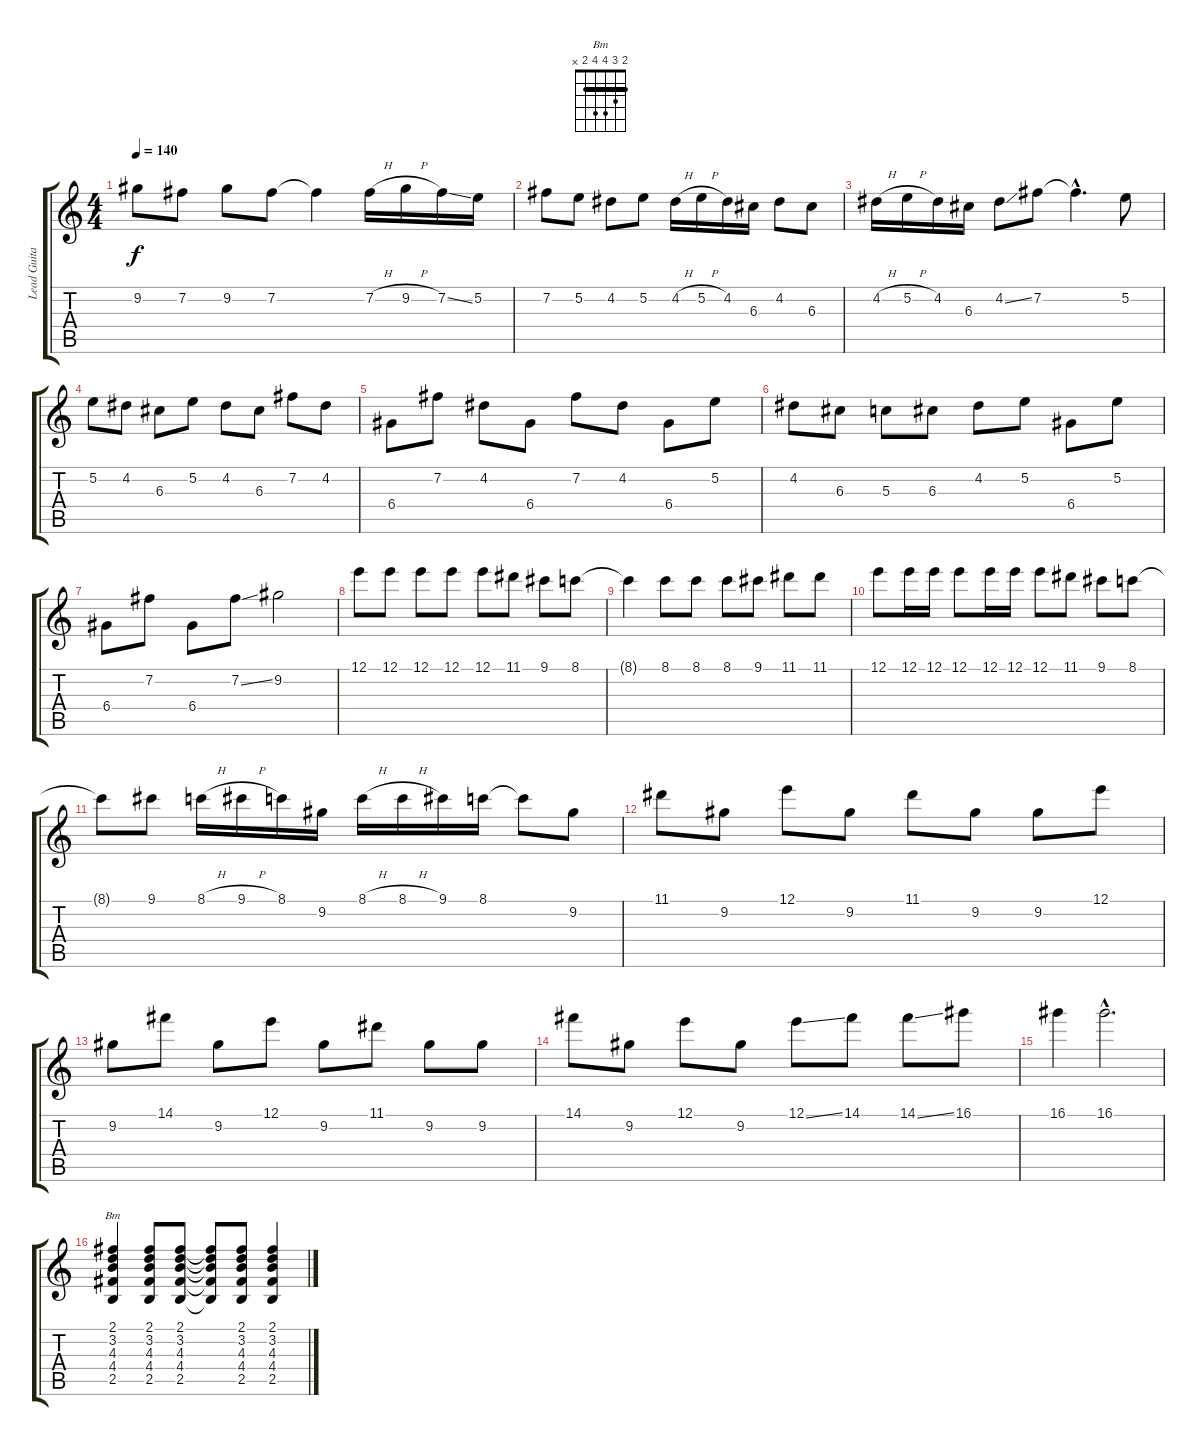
\track ("Lead Guitar" "Lead Guita") {instrument overdrivenguitar}
\staff {score tabs}
\tuning (E4 B3 G3 D3 A2 E2) {hide}
\chord ("Bm" 2 3 4 4 2 x) {barre 2}
\ts (4 4)
\tempo 140
\clef g2
\ks c
9.2.8{dy f} 7.2.8 9.2.8 7.2.8 7.2{t}.4 7.2{h}.16 9.2{h}.16 7.2{ss}.16 5.2.16 |
7.2.8 5.2.8 4.2.8 5.2.8 4.2{h}.16 5.2{h}.16 4.2.16 6.3.16 4.2.8 6.3.8 |
4.2{h}.16 5.2{h}.16 4.2.16 6.3.16 4.2{ss}.8 7.2.8 7.2{hac t}.4{d} 5.2.8 |
5.2.8 4.2.8 6.3.8 5.2.8 4.2.8 6.3.8 7.2.8 4.2.8 |
6.4.8 7.2.8 4.2.8 6.4.8 7.2.8 4.2.8 6.4.8 5.2.8 |
4.2.8 6.3.8 5.3.8 6.3.8 4.2.8 5.2.8 6.4.8 5.2.8 |
6.4.8 7.2.8 6.4.8 7.2{ss}.8 9.2.2 |
12.1.8 12.1.8 12.1.8 12.1.8 12.1.8 11.1.8 9.1.8 8.1.8 |
8.1{t}.4 8.1.8 8.1.8 8.1.8 9.1.8 11.1.8 11.1.8 |
12.1.8 12.1.16 12.1.16 12.1.8 12.1.16 12.1.16 12.1.8 11.1.8 9.1.8 8.1.8 |
8.1{t}.8 9.1.8 8.1{h}.16 9.1{h}.16 8.1.16 9.2.16 8.1{h}.16 8.1{h}.16 9.1.16 8.1.16 8.1{t}.8 9.2.8 |
11.1.8 9.2.8 12.1.8 9.2.8 11.1.8 9.2.8 9.2.8 12.1.8 |
9.2.8 14.1.8 9.2.8 12.1.8 9.2.8 11.1.8 9.2.8 9.2.8 |
14.1.8 9.2.8 12.1.8 9.2.8 12.1{ss}.8 14.1.8 14.1{ss}.8 16.1.8 |
16.1.4 16.1{hac}.2{d} |
(2.1 3.2 4.3 4.4 2.5).4{ch "Bm"} (2.1 3.2 4.3 4.4 2.5).8 (2.1 3.2 4.3 4.4 2.5).8 (2.1{t} 3.2{t} 4.3{t} 4.4{t} 2.5{t}).8 (2.1 3.2 4.3 4.4 2.5).8 (2.1 3.2 4.3 4.4 2.5).4
